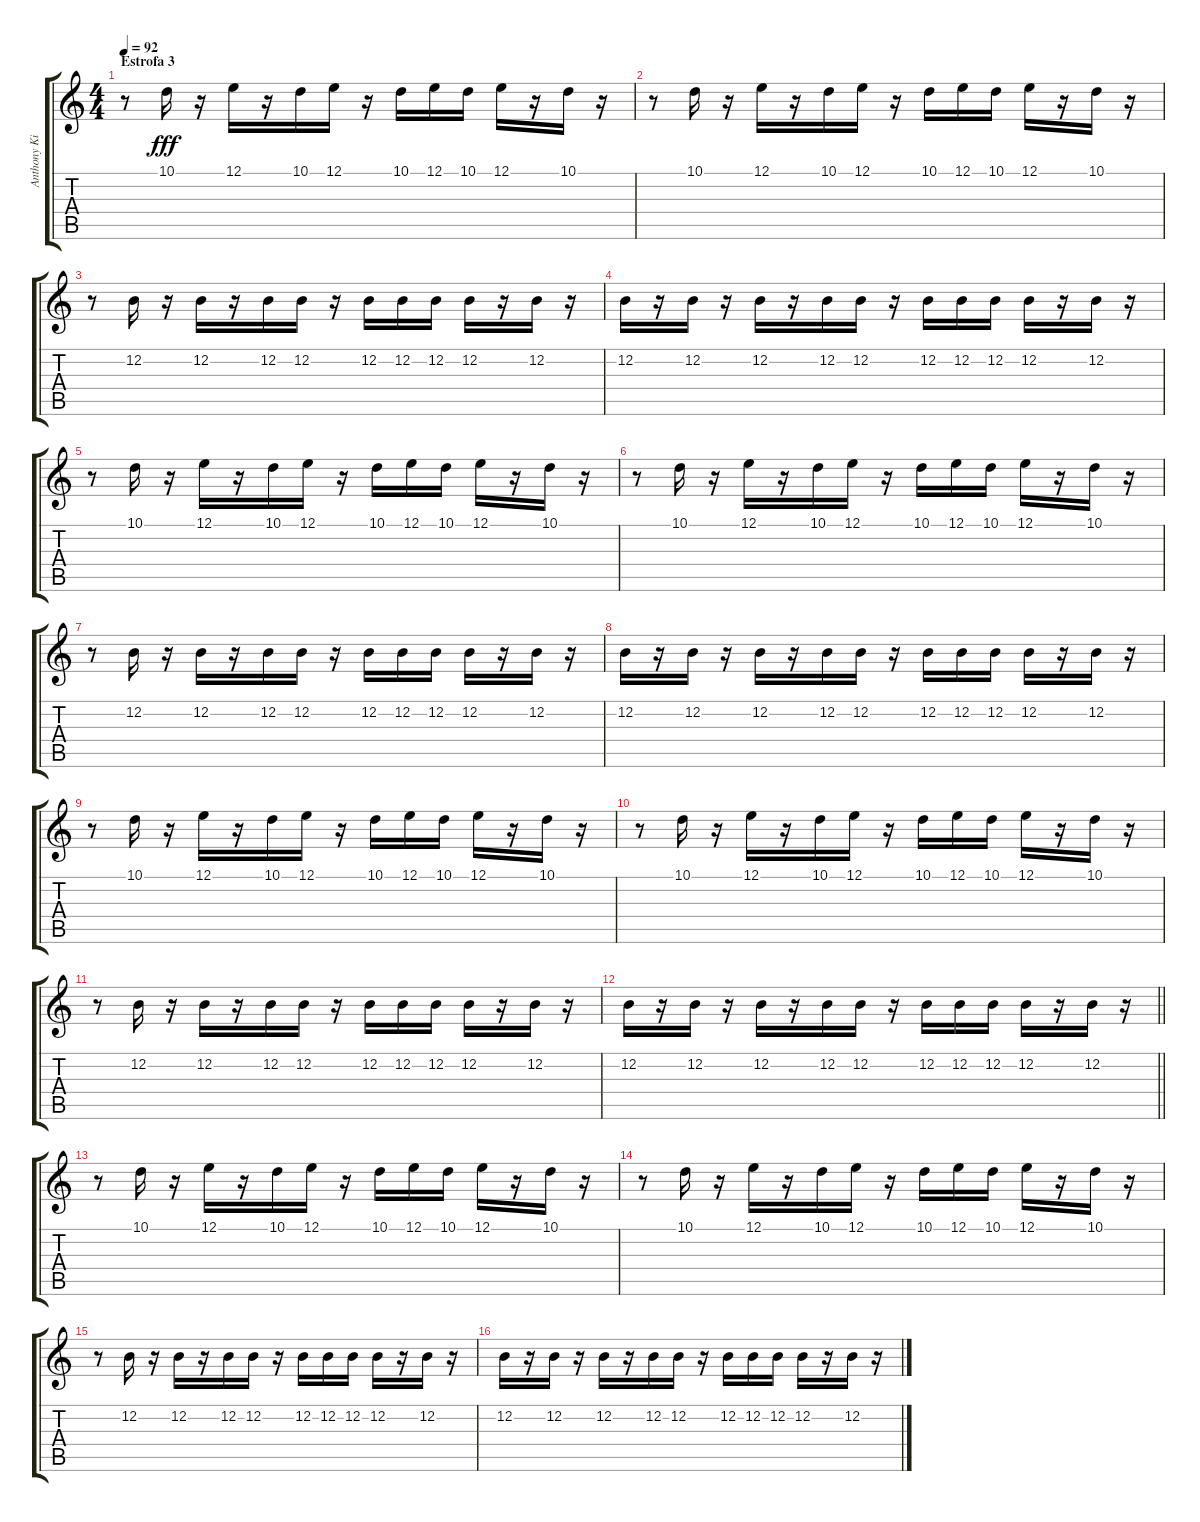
\track ("Anthony Kiedis" "Anthony Ki") {instrument trumpet}
\staff {score tabs}
\tuning (E4 B3 G3 D3 A2 E2) {hide}
\ts (4 4)
\section ("" "Estrofa 3")
\tempo 92
\clef g2
\ks c
r.8{dy f} 10.1.16{dy fff} r.16 12.1.16 r.16 10.1.16 12.1.16 r.16 10.1.16 12.1.16 10.1.16 12.1.16 r.16 10.1.16 r.16 |
r.8 10.1.16 r.16 12.1.16 r.16 10.1.16 12.1.16 r.16 10.1.16 12.1.16 10.1.16 12.1.16 r.16 10.1.16 r.16 |
r.8 12.2.16 r.16 12.2.16 r.16 12.2.16 12.2.16 r.16 12.2.16 12.2.16 12.2.16 12.2.16 r.16 12.2.16 r.16 |
12.2.16 r.16 12.2.16 r.16 12.2.16 r.16 12.2.16 12.2.16 r.16 12.2.16 12.2.16 12.2.16 12.2.16 r.16 12.2.16 r.16 |
r.8 10.1.16 r.16 12.1.16 r.16 10.1.16 12.1.16 r.16 10.1.16 12.1.16 10.1.16 12.1.16 r.16 10.1.16 r.16 |
r.8 10.1.16 r.16 12.1.16 r.16 10.1.16 12.1.16 r.16 10.1.16 12.1.16 10.1.16 12.1.16 r.16 10.1.16 r.16 |
r.8 12.2.16 r.16 12.2.16 r.16 12.2.16 12.2.16 r.16 12.2.16 12.2.16 12.2.16 12.2.16 r.16 12.2.16 r.16 |
12.2.16 r.16 12.2.16 r.16 12.2.16 r.16 12.2.16 12.2.16 r.16 12.2.16 12.2.16 12.2.16 12.2.16 r.16 12.2.16 r.16 |
r.8 10.1.16 r.16 12.1.16 r.16 10.1.16 12.1.16 r.16 10.1.16 12.1.16 10.1.16 12.1.16 r.16 10.1.16 r.16 |
r.8 10.1.16 r.16 12.1.16 r.16 10.1.16 12.1.16 r.16 10.1.16 12.1.16 10.1.16 12.1.16 r.16 10.1.16 r.16 |
r.8 12.2.16 r.16 12.2.16 r.16 12.2.16 12.2.16 r.16 12.2.16 12.2.16 12.2.16 12.2.16 r.16 12.2.16 r.16 |
\barLineRight lightlight
12.2.16 r.16 12.2.16 r.16 12.2.16 r.16 12.2.16 12.2.16 r.16 12.2.16 12.2.16 12.2.16 12.2.16 r.16 12.2.16 r.16 |
r.8 10.1.16 r.16 12.1.16 r.16 10.1.16 12.1.16 r.16 10.1.16 12.1.16 10.1.16 12.1.16 r.16 10.1.16 r.16 |
r.8 10.1.16 r.16 12.1.16 r.16 10.1.16 12.1.16 r.16 10.1.16 12.1.16 10.1.16 12.1.16 r.16 10.1.16 r.16 |
r.8 12.2.16 r.16 12.2.16 r.16 12.2.16 12.2.16 r.16 12.2.16 12.2.16 12.2.16 12.2.16 r.16 12.2.16 r.16 |
12.2.16 r.16 12.2.16 r.16 12.2.16 r.16 12.2.16 12.2.16 r.16 12.2.16 12.2.16 12.2.16 12.2.16 r.16 12.2.16 r.16
